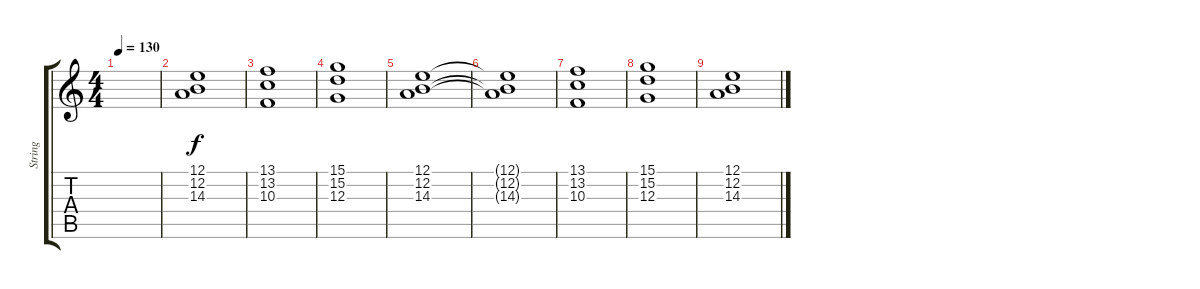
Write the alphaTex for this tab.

\track ("String" "String") {instrument stringensemble2}
\staff {score tabs}
\tuning (E4 B3 G3 D3 A2 E2) {hide}
\ts (4 4)
\tempo 130
\clef g2
\ks c
|
(12.1 12.2 14.3).1 |
(13.1 13.2 10.3).1 |
(15.1 15.2 12.3).1 |
(12.1 12.2 14.3).1 |
(12.1{t} 12.2{t} 14.3{t}).1 |
(13.1 13.2 10.3).1 |
(15.1 15.2 12.3).1 |
(12.1 12.2 14.3).1
